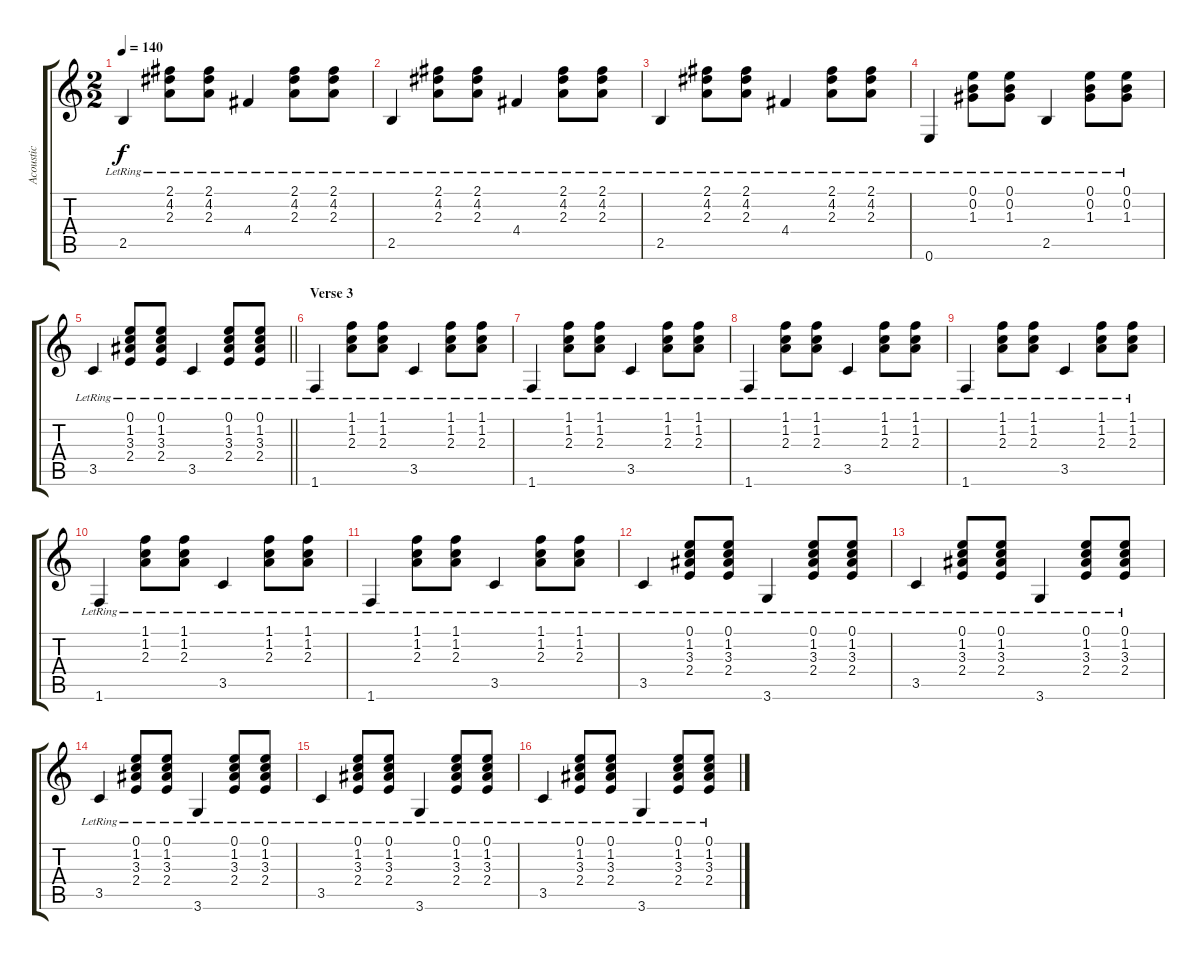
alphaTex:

\track ("Acoustic" "Acoustic") {instrument acousticguitarnylon}
\staff {score tabs}
\tuning (E4 B3 G3 D3 A2 E2) {hide}
\ts (2 2)
\tempo 140
\clef g2
\ks c
2.5{lr}.4{dy f} (2.1{lr} 4.2{lr} 2.3{lr}).8 (2.1{lr} 4.2{lr} 2.3{lr}).8 4.4{lr}.4 (2.1{lr} 4.2{lr} 2.3{lr}).8 (2.1{lr} 4.2{lr} 2.3{lr}).8 |
2.5{lr}.4 (2.1{lr} 4.2{lr} 2.3{lr}).8 (2.1{lr} 4.2{lr} 2.3{lr}).8 4.4{lr}.4 (2.1{lr} 4.2{lr} 2.3{lr}).8 (2.1{lr} 4.2{lr} 2.3{lr}).8 |
2.5{lr}.4 (2.1{lr} 4.2{lr} 2.3{lr}).8 (2.1{lr} 4.2{lr} 2.3{lr}).8 4.4{lr}.4 (2.1{lr} 4.2{lr} 2.3{lr}).8 (2.1{lr} 4.2{lr} 2.3{lr}).8 |
0.6{lr}.4 (0.1{lr} 0.2{lr} 1.3{lr}).8 (0.1{lr} 0.2{lr} 1.3{lr}).8 2.5{lr}.4 (0.1{lr} 0.2{lr} 1.3{lr}).8 (0.1{lr} 0.2{lr} 1.3{lr}).8 |
\barLineRight lightlight
3.5{lr}.4 (0.1{lr} 1.2{lr} 3.3{lr} 2.4{lr}).8 (0.1{lr} 1.2{lr} 3.3{lr} 2.4{lr}).8 3.5{lr}.4 (0.1{lr} 1.2{lr} 3.3{lr} 2.4{lr}).8 (0.1{lr} 1.2{lr} 3.3{lr} 2.4{lr}).8 |
\section ("" "Verse 3")
1.6{lr}.4 (1.1{lr} 1.2{lr} 2.3{lr}).8 (1.1{lr} 1.2{lr} 2.3{lr}).8 3.5{lr}.4 (1.1{lr} 1.2{lr} 2.3{lr}).8 (1.1{lr} 1.2{lr} 2.3{lr}).8 |
1.6{lr}.4 (1.1{lr} 1.2{lr} 2.3{lr}).8 (1.1{lr} 1.2{lr} 2.3{lr}).8 3.5{lr}.4 (1.1{lr} 1.2{lr} 2.3{lr}).8 (1.1{lr} 1.2{lr} 2.3{lr}).8 |
1.6{lr}.4 (1.1{lr} 1.2{lr} 2.3{lr}).8 (1.1{lr} 1.2{lr} 2.3{lr}).8 3.5{lr}.4 (1.1{lr} 1.2{lr} 2.3{lr}).8 (1.1{lr} 1.2{lr} 2.3{lr}).8 |
1.6{lr}.4 (1.1{lr} 1.2{lr} 2.3{lr}).8 (1.1{lr} 1.2{lr} 2.3{lr}).8 3.5{lr}.4 (1.1{lr} 1.2{lr} 2.3{lr}).8 (1.1{lr} 1.2{lr} 2.3{lr}).8 |
1.6{lr}.4 (1.1{lr} 1.2{lr} 2.3{lr}).8 (1.1{lr} 1.2{lr} 2.3{lr}).8 3.5{lr}.4 (1.1{lr} 1.2{lr} 2.3{lr}).8 (1.1{lr} 1.2{lr} 2.3{lr}).8 |
1.6{lr}.4 (1.1{lr} 1.2{lr} 2.3{lr}).8 (1.1{lr} 1.2{lr} 2.3{lr}).8 3.5{lr}.4 (1.1{lr} 1.2{lr} 2.3{lr}).8 (1.1{lr} 1.2{lr} 2.3{lr}).8 |
3.5{lr}.4 (0.1{lr} 1.2{lr} 3.3{lr} 2.4{lr}).8 (0.1{lr} 1.2{lr} 3.3{lr} 2.4{lr}).8 3.6{lr}.4 (0.1{lr} 1.2{lr} 3.3{lr} 2.4{lr}).8 (0.1{lr} 1.2{lr} 3.3{lr} 2.4{lr}).8 |
3.5{lr}.4 (0.1{lr} 1.2{lr} 3.3{lr} 2.4{lr}).8 (0.1{lr} 1.2{lr} 3.3{lr} 2.4{lr}).8 3.6{lr}.4 (0.1{lr} 1.2{lr} 3.3{lr} 2.4{lr}).8 (0.1{lr} 1.2{lr} 3.3{lr} 2.4{lr}).8 |
3.5{lr}.4 (0.1{lr} 1.2{lr} 3.3{lr} 2.4{lr}).8 (0.1{lr} 1.2{lr} 3.3{lr} 2.4{lr}).8 3.6{lr}.4 (0.1{lr} 1.2{lr} 3.3{lr} 2.4{lr}).8 (0.1{lr} 1.2{lr} 3.3{lr} 2.4{lr}).8 |
3.5{lr}.4 (0.1{lr} 1.2{lr} 3.3{lr} 2.4{lr}).8 (0.1{lr} 1.2{lr} 3.3{lr} 2.4{lr}).8 3.6{lr}.4 (0.1{lr} 1.2{lr} 3.3{lr} 2.4{lr}).8 (0.1{lr} 1.2{lr} 3.3{lr} 2.4{lr}).8 |
3.5{lr}.4 (0.1{lr} 1.2{lr} 3.3{lr} 2.4{lr}).8 (0.1{lr} 1.2{lr} 3.3{lr} 2.4{lr}).8 3.6{lr}.4 (0.1{lr} 1.2{lr} 3.3{lr} 2.4{lr}).8 (0.1{lr} 1.2{lr} 3.3{lr} 2.4{lr}).8
